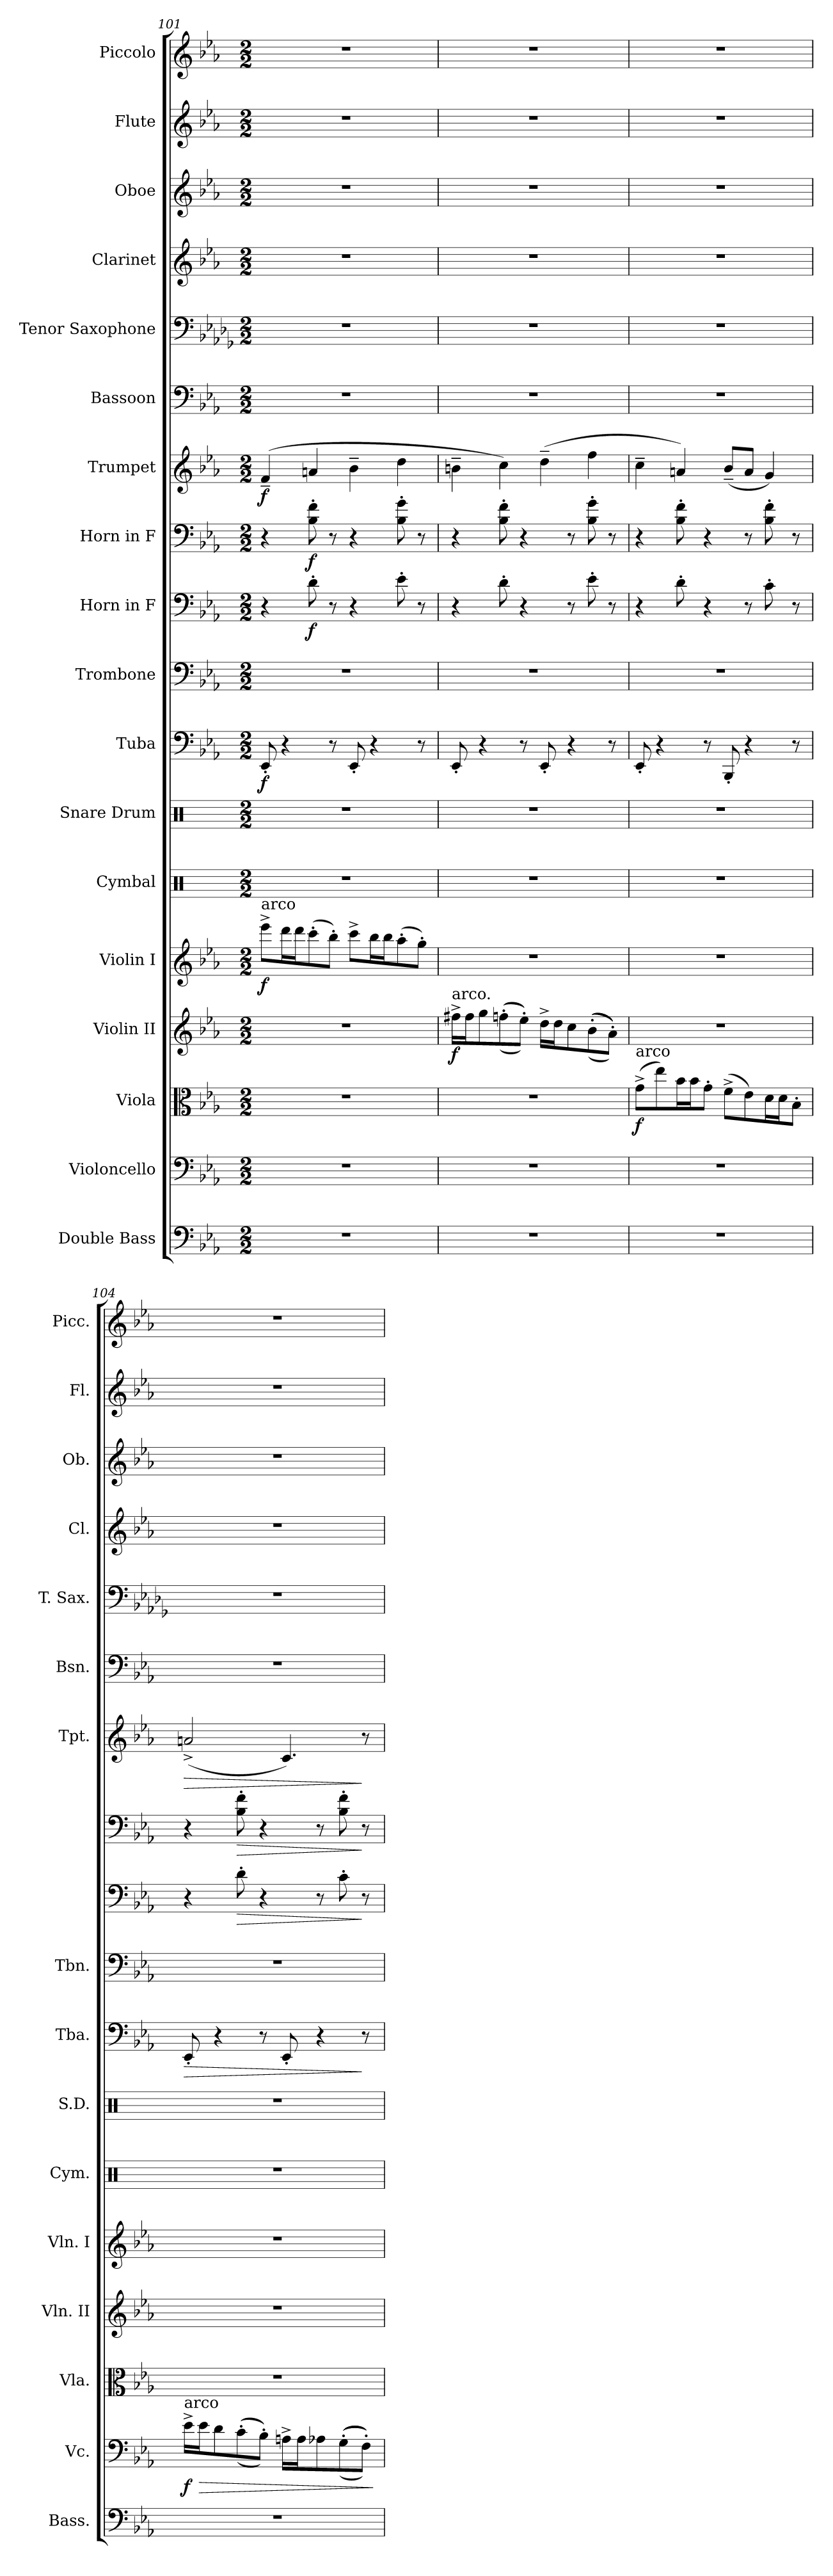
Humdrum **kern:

**kern	**kern	**dynam	**kern	**dynam	**kern	**dynam	**kern	**dynam	**kern	**kern	**kern	**dynam	**kern	**kern	**dynam	**kern	**dynam	**kern	**dynam	**kern	**kern	**kern	**kern	**kern	**kern
*part18	*part17	*part17	*part16	*part16	*part15	*part15	*part14	*part14	*part13	*part12	*part11	*part11	*part10	*part9	*part9	*part8	*part8	*part7	*part7	*part6	*part5	*part4	*part3	*part2	*part1
*staff18	*staff17	*staff17	*staff16	*staff16	*staff15	*staff15	*staff14	*staff14	*staff13	*staff12	*staff11	*staff11	*staff10	*staff9	*staff9	*staff8	*staff8	*staff7	*staff7	*staff6	*staff5	*staff4	*staff3	*staff2	*staff1
*I"Double Bass	*I"Violoncello	*	*I"Viola	*	*I"Violin II	*	*I"Violin I	*	*I"Cymbal	*I"Snare Drum	*I"Tuba	*	*I"Trombone	*I"Horn in F	*	*I"Horn in F	*	*I"Trumpet	*	*I"Bassoon	*I"Tenor Saxophone	*I"Clarinet	*I"Oboe	*I"Flute	*I"Piccolo
*I'Bass.	*I'Vc.	*	*I'Vla.	*	*I'Vln. II	*	*I'Vln. I	*	*I'Cym.	*I'S.D.	*I'Tba.	*	*I'Tbn.	*	*	*	*	*I'Tpt.	*	*I'Bsn.	*I'T. Sax.	*I'Cl.	*I'Ob.	*I'Fl.	*I'Picc.
!!LO:PB:g=z
*clefF4	*clefF4	*	*clefC3	*	*clefG2	*	*clefG2	*	*clefX	*clefX	*clefF4	*	*clefF4	*clefF4	*	*clefF4	*	*clefG2	*	*clefF4	*clefF4	*clefG2	*clefG2	*clefG2	*clefG2
*ITrd7c12	*	*	*	*	*	*	*	*	*	*	*	*	*	*ITrd4c7	*	*ITrd4c7	*	*ITrd1c2	*	*	*ITrd8c14	*ITrd1c2	*	*	*ITrd-7c-12
*k[b-e-a-]	*k[b-e-a-]	*	*k[b-e-a-]	*	*k[b-e-a-]	*	*k[b-e-a-]	*	*k[]	*k[]	*k[b-e-a-]	*	*k[b-e-a-]	*k[b-e-a-d-]	*	*k[b-e-a-d-]	*	*k[b-e-a-d-g-]	*	*k[b-e-a-]	*k[b-e-a-d-g-]	*k[b-e-a-d-g-]	*k[b-e-a-]	*k[b-e-a-]	*k[b-e-a-]
*M2/2	*M2/2	*	*M2/2	*	*M2/2	*	*M2/2	*	*M2/2	*M2/2	*M2/2	*	*M2/2	*M2/2	*	*M2/2	*	*M2/2	*	*M2/2	*M2/2	*M2/2	*M2/2	*M2/2	*M2/2
=101	=101	=101	=101	=101	=101	=101	=101	=101	=101	=101	=101	=101	=101	=101	=101	=101	=101	=101	=101	=101	=101	=101	=101	=101	=101
!	!	!	!	!	!	!	!LO:TX:a:t=arco	!	!	!	!	!	!	!	!	!	!	!	!	!	!	!	!	!	!
!	!	!	!	!	!	!	!	!LO:DY:b	!	!	!	!LO:DY:b	!	!	!	!	!	!	!LO:DY:b	!	!	!	!	!	!
1r	1r	.	1r	.	1r	.	8eee-^\L	f	1r	1r	8EE-'/	f	1r	4r	.	4r	.	(>4e-~/	f	1r	1r	1r	1r	1r	1r
.	.	.	.	.	.	.	16ddd\L	.	.	.	4r	.	.	.	.	.	.	.	.	.	.	.	.	.	.
.	.	.	.	.	.	.	16ddd\J	.	.	.	.	.	.	.	.	.	.	.	.	.	.	.	.	.	.
!	!	!	!	!	!	!	!	!	!	!	!	!	!	!	!LO:DY:b	!	!LO:DY:b	!	!	!	!	!	!	!	!
.	.	.	.	.	.	.	(>8ccc'\	.	.	.	.	.	.	8G'\	f	8E-\' 8B-\'	f	4gn/	.	.	.	.	.	.	.
.	.	.	.	.	.	.	8bb-'\J)	.	.	.	8r	.	.	8r	.	8r	.	.	.	.	.	.	.	.	.
.	.	.	.	.	.	.	8ccc^\L	.	.	.	8EE-'/	.	.	4r	.	4r	.	4a-~\	.	.	.	.	.	.	.
.	.	.	.	.	.	.	16bb-\L	.	.	.	4r	.	.	.	.	.	.	.	.	.	.	.	.	.	.
.	.	.	.	.	.	.	16bb-\J	.	.	.	.	.	.	.	.	.	.	.	.	.	.	.	.	.	.
.	.	.	.	.	.	.	(>8aa-'\	.	.	.	.	.	.	8A-'\	.	8E-\' 8c\'	.	4cc\	.	.	.	.	.	.	.
.	.	.	.	.	.	.	8gg'\J)	.	.	.	8r	.	.	8r	.	8r	.	.	.	.	.	.	.	.	.
=102	=102	=102	=102	=102	=102	=102	=102	=102	=102	=102	=102	=102	=102	=102	=102	=102	=102	=102	=102	=102	=102	=102	=102	=102	=102
!	!	!	!	!	!LO:TX:a:t=arco.	!	!	!	!	!	!	!	!	!	!	!	!	!	!	!	!	!	!	!	!
!	!	!	!	!	!	!LO:DY:b	!	!	!	!	!	!	!	!	!	!	!	!	!	!	!	!	!	!	!
1r	1r	.	1r	.	16ff#X^\LL	f	1r	.	1r	1r	8EE-'/	.	1r	4r	.	4r	.	4an~\	.	1r	1r	1r	1r	1r	1r
.	.	.	.	.	16ff#\J	.	.	.	.	.	.	.	.	.	.	.	.	.	.	.	.	.	.	.	.
.	.	.	.	.	8gg\	.	.	.	.	.	4r	.	.	.	.	.	.	.	.	.	.	.	.	.	.
.	.	.	.	.	(>(>(>8ffn'\	.	.	.	.	.	.	.	.	8G'\	.	8E-\' 8B-\'	.	4b-\)	.	.	.	.	.	.	.
.	.	.	.	.	8ee-'\J)))	.	.	.	.	.	8r	.	.	4r	.	4r	.	.	.	.	.	.	.	.	.
.	.	.	.	.	16dd^\LL	.	.	.	.	.	8EE-'/	.	.	.	.	.	.	(>4cc~\	.	.	.	.	.	.	.
.	.	.	.	.	16dd\J	.	.	.	.	.	.	.	.	.	.	.	.	.	.	.	.	.	.	.	.
.	.	.	.	.	8cc\	.	.	.	.	.	4r	.	.	8r	.	8r	.	.	.	.	.	.	.	.	.
.	.	.	.	.	(>(>(>(>8b-'\	.	.	.	.	.	.	.	.	8A-'\	.	8E-\' 8c\'	.	4ee-\	.	.	.	.	.	.	.
.	.	.	.	.	8a-'\J))))	.	.	.	.	.	8r	.	.	8r	.	8r	.	.	.	.	.	.	.	.	.
=103	=103	=103	=103	=103	=103	=103	=103	=103	=103	=103	=103	=103	=103	=103	=103	=103	=103	=103	=103	=103	=103	=103	=103	=103	=103
!	!	!	!LO:TX:a:t=arco	!	!	!	!	!	!	!	!	!	!	!	!	!	!	!	!	!	!	!	!	!	!
!	!	!	!	!LO:DY:b	!	!	!	!	!	!	!	!	!	!	!	!	!	!	!	!	!	!	!	!	!
1r	1r	.	(>8g^\L	f	1r	.	1r	.	1r	1r	8EE-'/	.	1r	4r	.	4r	.	4b-~\	.	1r	1r	1r	1r	1r	1r
.	.	.	8ee-\)	.	.	.	.	.	.	.	4r	.	.	.	.	.	.	.	.	.	.	.	.	.	.
.	.	.	16b-\L	.	.	.	.	.	.	.	.	.	.	8G'\	.	8E-\' 8B-\'	.	4gn/)	.	.	.	.	.	.	.
.	.	.	16b-\J	.	.	.	.	.	.	.	.	.	.	.	.	.	.	.	.	.	.	.	.	.	.
.	.	.	8g'\J	.	.	.	.	.	.	.	8r	.	.	4r	.	4r	.	.	.	.	.	.	.	.	.
.	.	.	(>8f^\L	.	.	.	.	.	.	.	8BBB-'/	.	.	.	.	.	.	(<8a-~/L	.	.	.	.	.	.	.
.	.	.	8e-\)	.	.	.	.	.	.	.	4r	.	.	8r	.	8r	.	8g/J	.	.	.	.	.	.	.
.	.	.	16d\L	.	.	.	.	.	.	.	.	.	.	8F'\	.	8E-\' 8B-\'	.	4f/)	.	.	.	.	.	.	.
.	.	.	16d\J	.	.	.	.	.	.	.	.	.	.	.	.	.	.	.	.	.	.	.	.	.	.
.	.	.	8B-'\J	.	.	.	.	.	.	.	8r	.	.	8r	.	8r	.	.	.	.	.	.	.	.	.
=104	=104	=104	=104	=104	=104	=104	=104	=104	=104	=104	=104	=104	=104	=104	=104	=104	=104	=104	=104	=104	=104	=104	=104	=104	=104
!	!LO:TX:a:t=arco	!	!	!	!	!	!	!	!	!	!	!	!	!	!	!	!	!	!	!	!	!	!	!	!
!	!	!LO:DY:b	!	!	!	!	!	!	!	!	!	!LO:HP:b	!	!	!	!	!	!	!LO:HP:b	!	!	!	!	!	!
1r	16e-^\LL	f	1r	.	1r	.	1r	.	1r	1r	8EE-'/	>	1r	4r	.	4r	.	(<2gn^/	>	1r	1r	1r	1r	1r	1r
!	!	!LO:HP:b	!	!	!	!	!	!	!	!	!	!	!	!	!	!	!	!	!	!	!	!	!	!	!
.	16e-\J	>	.	.	.	.	.	.	.	.	.	.	.	.	.	.	.	.	.	.	.	.	.	.	.
.	8d\	.	.	.	.	.	.	.	.	.	4r	.	.	.	.	.	.	.	.	.	.	.	.	.	.
!	!	!	!	!	!	!	!	!	!	!	!	!	!	!	!LO:HP:b	!	!LO:HP:b	!	!	!	!	!	!	!	!
.	(>(>(>8c'\	.	.	.	.	.	.	.	.	.	.	.	.	8G'\	>	8E-\' 8B-\'	>	.	.	.	.	.	.	.	.
.	8B-'\J)))	.	.	.	.	.	.	.	.	.	8r	.	.	4r	.	4r	.	.	.	.	.	.	.	.	.
.	16An^\LL	.	.	.	.	.	.	.	.	.	8EE-'/	.	.	.	.	.	.	4.B-/)	.	.	.	.	.	.	.
.	16A\J	.	.	.	.	.	.	.	.	.	.	.	.	.	.	.	.	.	.	.	.	.	.	.	.
.	8A-X\	.	.	.	.	.	.	.	.	.	4r	.	.	8r	.	8r	.	.	.	.	.	.	.	.	.
.	(>(>(>(>8G'\	.	.	.	.	.	.	.	.	.	.	.	.	8F'\	.	8E-\' 8B-\'	.	.	.	.	.	.	.	.	.
.	8F'\J))))	.	.	.	.	.	.	.	.	.	8r	]	.	8r	]	8r	]	8r	]	.	.	.	.	.	.
.	.	]	.	.	.	.	.	.	.	.	.	.	.	.	.	.	.	.	.	.	.	.	.	.	.
=	=	=	=	=	=	=	=	=	=	=	=	=	=	=	=	=	=	=	=	=	=	=	=	=	=
*-	*-	*-	*-	*-	*-	*-	*-	*-	*-	*-	*-	*-	*-	*-	*-	*-	*-	*-	*-	*-	*-	*-	*-	*-	*-
